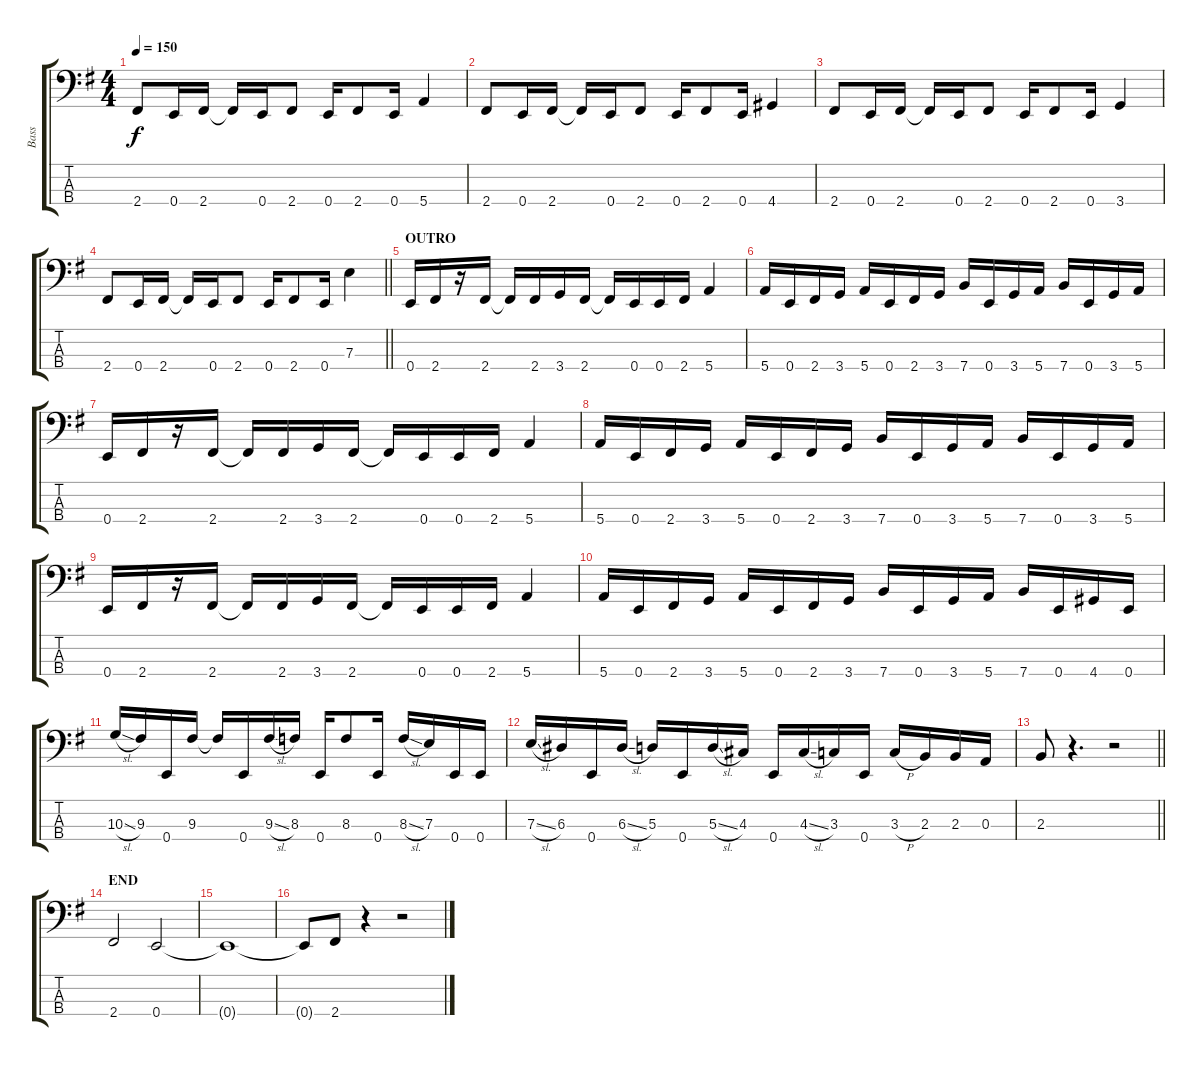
\track ("Bass" "Bass") {instrument electricbasspick}
\staff {score tabs}
\tuning (G2 D2 A1 E1) {hide}
\ts (4 4)
\tempo 150
\clef f4
\ks eminor
2.4.8{dy f} 0.4.16 2.4.16 2.4{t}.16 0.4.16 2.4.8 0.4.16 2.4.8 0.4.16 5.4.4 |
2.4.8 0.4.16 2.4.16 2.4{t}.16 0.4.16 2.4.8 0.4.16 2.4.8 0.4.16 4.4.4 |
2.4.8 0.4.16 2.4.16 2.4{t}.16 0.4.16 2.4.8 0.4.16 2.4.8 0.4.16 3.4.4 |
\barLineRight lightlight
2.4.8 0.4.16 2.4.16 2.4{t}.16 0.4.16 2.4.8 0.4.16 2.4.8 0.4.16 7.3.4 |
\section ("" "OUTRO")
0.4.16 2.4.16 r.16 2.4.16 2.4{t}.16 2.4.16 3.4.16 2.4.16 2.4{t}.16 0.4.16 0.4.16 2.4.16 5.4.4 |
5.4.16 0.4.16 2.4.16 3.4.16 5.4.16 0.4.16 2.4.16 3.4.16 7.4.16 0.4.16 3.4.16 5.4.16 7.4.16 0.4.16 3.4.16 5.4.16 |
0.4.16 2.4.16 r.16 2.4.16 2.4{t}.16 2.4.16 3.4.16 2.4.16 2.4{t}.16 0.4.16 0.4.16 2.4.16 5.4.4 |
5.4.16 0.4.16 2.4.16 3.4.16 5.4.16 0.4.16 2.4.16 3.4.16 7.4.16 0.4.16 3.4.16 5.4.16 7.4.16 0.4.16 3.4.16 5.4.16 |
0.4.16 2.4.16 r.16 2.4.16 2.4{t}.16 2.4.16 3.4.16 2.4.16 2.4{t}.16 0.4.16 0.4.16 2.4.16 5.4.4 |
5.4.16 0.4.16 2.4.16 3.4.16 5.4.16 0.4.16 2.4.16 3.4.16 7.4.16 0.4.16 3.4.16 5.4.16 7.4.16 0.4.16 4.4.16 0.4.16 |
10.3{sl}.16 9.3.16 0.4.16 9.3.16 9.3{t}.16 0.4.16 9.3{sl}.16 8.3.16 0.4.16 8.3.8 0.4.16 8.3{sl}.16 7.3.16 0.4.16 0.4.16 |
7.3{sl}.16 6.3.16 0.4.16 6.3{sl}.16 5.3.16 0.4.16 5.3{sl}.16 4.3.16 0.4.16 4.3{sl}.16 3.3.16 0.4.16 3.3{h}.16 2.3.16 2.3.16 0.3.16 |
\barLineRight lightlight
2.3.8 r.4{d} r.2 |
\section ("" "END")
2.4.2 0.4.2 |
0.4{t}.1 |
0.4{t}.8 2.4.8 r.4 r.2
